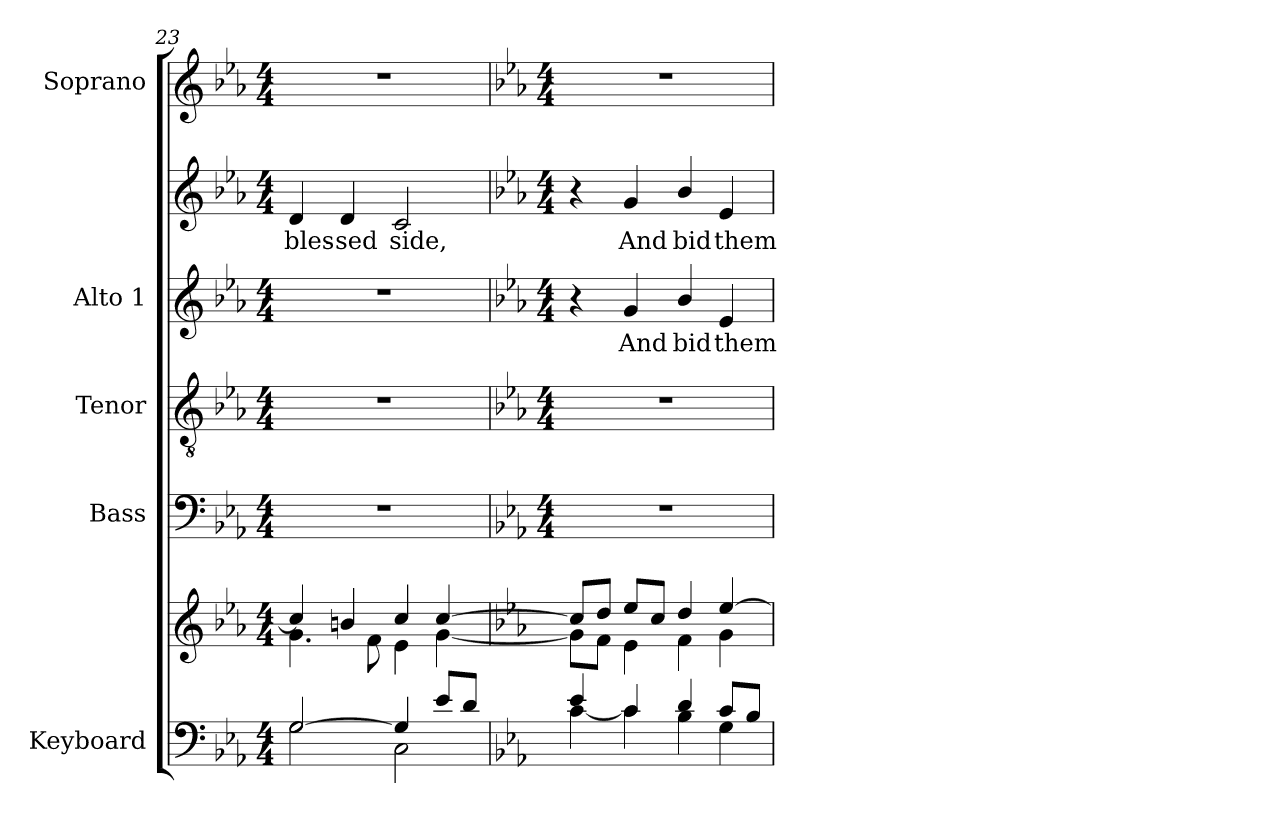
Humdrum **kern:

**kern	**kern	**kern	**kern	**kern	**text	**kern	**text	**kern
*part5	*part5	*part4	*part3	*part2	*part2	*part2	*part2	*part1
*staff7	*staff6	*staff5	*staff4	*staff3	*staff3	*staff2	*staff2	*staff1
*I"Keyboard	*	*I"Bass	*I"Tenor	*I"Alto 1	*	*	*	*I"Soprano
*	*	*I'B	*I'T	*I'A1	*	*	*	*I'S
*clefF4	*clefG2	*clefF4	*clefGv2	*clefG2	*	*clefG2	*	*clefG2
*k[b-e-a-]	*k[b-e-a-]	*k[b-e-a-]	*k[b-e-a-]	*k[b-e-a-]	*	*k[b-e-a-]	*	*k[b-e-a-]
*E-:	*E-:	*E-:	*E-:	*E-:	*	*E-:	*	*E-:
*M4/4	*M4/4	*M4/4	*M4/4	*M4/4	*	*M4/4	*	*M4/4
=23	=23	=23	=23	=23	=23	=23	=23	=23
*^	*^	*	*	*	*	*	*	*
!	!	!	!	!	!	!	!	!	!LO:LY:b	!
[2G/	2G\	4cc/]	4.g\	1r	1r	1r	.	4d	bles-	1r
!	!	!	!	!	!	!	!	!	!LO:LY:b	!
.	.	4bn/	.	.	.	.	.	4d	-sed	.
.	.	.	8f\	.	.	.	.	.	.	.
!	!	!	!	!	!	!	!	!	!LO:LY:b	!
4G/]	2C\	4cc/	4e-\	.	.	.	.	2c	side,	.
8e-/L	.	[4cc/	[4g\	.	.	.	.	.	.	.
8d/J	.	.	.	.	.	.	.	.	.	.
!!LO:LB:g=z
=24	=24	=24	=24	=24	=24	=24	=24	=24	=24	=24
*	*	*	*	*	*	*k[b-e-a-]	*	*k[b-e-a-]	*	*
*	*	*	*	*	*	*E-:	*	*E-:	*	*
*	*	*	*	*M4/4	*M4/4	*M4/4	*	*M4/4	*	*M4/4
4e-/	[4c\	8cc/L]	8g\L]	1r	1r	4r	.	4r	.	1r
.	.	8dd/J	8f\J	.	.	.	.	.	.	.
!	!	!	!	!	!	!	!LO:LY:b	!	!LO:LY:b	!
4c/	4c\]	8ee-/L	4e-\	.	.	4g	And	4g	And	.
.	.	8cc/J	.	.	.	.	.	.	.	.
!	!	!	!	!	!	!	!LO:LY:b	!	!LO:LY:b	!
4d/	4B-\	4dd/	4f\	.	.	4b-/	bid	4b-/	bid	.
!	!	!	!	!	!	!	!LO:LY:b	!	!LO:LY:b	!
8c/L	4G\	[4ee-/	4g\	.	.	4e-	them	4e-	them	.
8B-/J	.	.	.	.	.	.	.	.	.	.
*v	*v	*	*	*	*	*	*	*	*	*
*	*v	*v	*	*	*	*	*	*	*
=	=	=	=	=	=	=	=	=
*-	*-	*-	*-	*-	*-	*-	*-	*-
